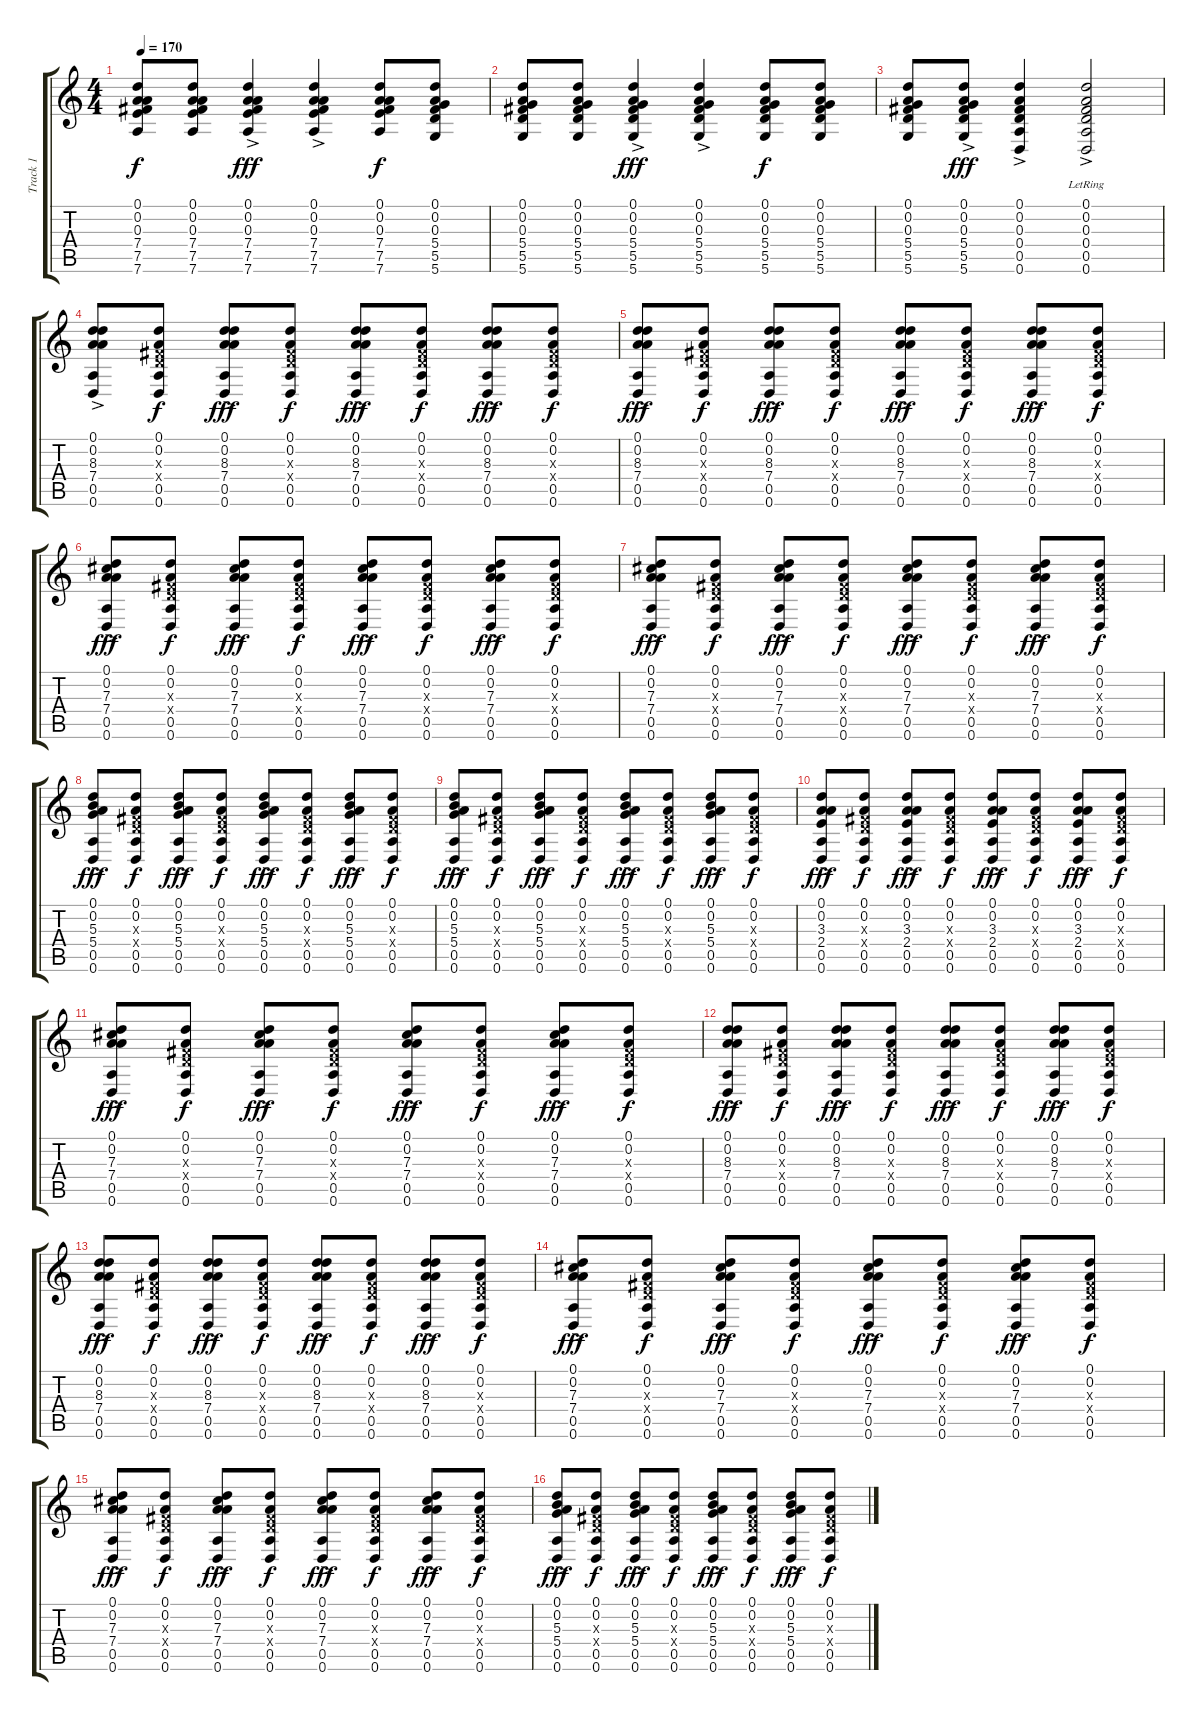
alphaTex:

\track ("Track 1" "Track 1") {instrument acousticguitarsteel}
\staff {score tabs}
\tuning (D4 A3 Gb3 D3 A2 D2) {hide}
\ts (4 4)
\tempo 170
\clef g2
\ks c
(0.1 0.2 0.3 7.4 7.5 7.6).8{dy f} (0.1 0.2 0.3 7.4 7.5 7.6).8 (0.1{ac} 0.2 0.3 7.4 7.5 7.6).4{dy fff} (0.1{ac} 0.2 0.3 7.4 7.5 7.6).4 (0.1 0.2 0.3 7.4 7.5 7.6).8{dy f} (0.1 0.2 0.3 5.4 5.5 5.6).8 |
(0.1 0.2 0.3 5.4 5.5 5.6).8 (0.1 0.2 0.3 5.4 5.5 5.6).8 (0.1{ac} 0.2 0.3 5.4 5.5 5.6).4{dy fff} (0.1{ac} 0.2 0.3 5.4 5.5 5.6).4 (0.1 0.2 0.3 5.4 5.5 5.6).8{dy f} (0.1 0.2 0.3 5.4 5.5 5.6).8 |
(0.1 0.2 0.3 5.4 5.5 5.6).8 (0.1{ac} 0.2 0.3 5.4 5.5 5.6).8{dy fff} (0.1{ac} 0.2 0.3 0.4 0.5 0.6).4 (0.1 0.2{ac} 0.3{lr} 0.4{lr} 0.5 0.6).2 |
(0.1{ac} 0.2 8.3 7.4 0.5 0.6).8 (0.1 0.2 0.3{x} 0.4{x} 0.5 0.6).8{dy f} (0.1{ac} 0.2 8.3 7.4 0.5 0.6).8{dy fff} (0.1 0.2 0.3{x} 0.4{x} 0.5 0.6).8{dy f} (0.1{ac} 0.2 8.3 7.4 0.5 0.6).8{dy fff} (0.1 0.2 0.3{x} 0.4{x} 0.5 0.6).8{dy f} (0.1{ac} 0.2 8.3 7.4 0.5 0.6).8{dy fff} (0.1 0.2 0.3{x} 0.4{x} 0.5 0.6).8{dy f} |
(0.1{ac} 0.2 8.3 7.4 0.5 0.6).8{dy fff} (0.1 0.2 0.3{x} 0.4{x} 0.5 0.6).8{dy f} (0.1{ac} 0.2 8.3 7.4 0.5 0.6).8{dy fff} (0.1 0.2 0.3{x} 0.4{x} 0.5 0.6).8{dy f} (0.1{ac} 0.2 8.3 7.4 0.5 0.6).8{dy fff} (0.1 0.2 0.3{x} 0.4{x} 0.5 0.6).8{dy f} (0.1{ac} 0.2 8.3 7.4 0.5 0.6).8{dy fff} (0.1 0.2 0.3{x} 0.4{x} 0.5 0.6).8{dy f} |
(0.1{ac} 0.2 7.3 7.4 0.5 0.6).8{dy fff} (0.1 0.2 0.3{x} 0.4{x} 0.5 0.6).8{dy f} (0.1{ac} 0.2 7.3 7.4 0.5 0.6).8{dy fff} (0.1 0.2 0.3{x} 0.4{x} 0.5 0.6).8{dy f} (0.1{ac} 0.2 7.3 7.4 0.5 0.6).8{dy fff} (0.1 0.2 0.3{x} 0.4{x} 0.5 0.6).8{dy f} (0.1{ac} 0.2 7.3 7.4 0.5 0.6).8{dy fff} (0.1 0.2 0.3{x} 0.4{x} 0.5 0.6).8{dy f} |
(0.1{ac} 0.2 7.3 7.4 0.5 0.6).8{dy fff} (0.1 0.2 0.3{x} 0.4{x} 0.5 0.6).8{dy f} (0.1{ac} 0.2 7.3 7.4 0.5 0.6).8{dy fff} (0.1 0.2 0.3{x} 0.4{x} 0.5 0.6).8{dy f} (0.1{ac} 0.2 7.3 7.4 0.5 0.6).8{dy fff} (0.1 0.2 0.3{x} 0.4{x} 0.5 0.6).8{dy f} (0.1{ac} 0.2 7.3 7.4 0.5 0.6).8{dy fff} (0.1 0.2 0.3{x} 0.4{x} 0.5 0.6).8{dy f} |
(0.1{ac} 0.2 5.3 5.4 0.5 0.6).8{dy fff} (0.1 0.2 0.3{x} 0.4{x} 0.5 0.6).8{dy f} (0.1{ac} 0.2 5.3 5.4 0.5 0.6).8{dy fff} (0.1 0.2 0.3{x} 0.4{x} 0.5 0.6).8{dy f} (0.1{ac} 0.2 5.3 5.4 0.5 0.6).8{dy fff} (0.1 0.2 0.3{x} 0.4{x} 0.5 0.6).8{dy f} (0.1{ac} 0.2 5.3 5.4 0.5 0.6).8{dy fff} (0.1 0.2 0.3{x} 0.4{x} 0.5 0.6).8{dy f} |
(0.1{ac} 0.2 5.3 5.4 0.5 0.6).8{dy fff} (0.1 0.2 0.3{x} 0.4{x} 0.5 0.6).8{dy f} (0.1{ac} 0.2 5.3 5.4 0.5 0.6).8{dy fff} (0.1 0.2 0.3{x} 0.4{x} 0.5 0.6).8{dy f} (0.1{ac} 0.2 5.3 5.4 0.5 0.6).8{dy fff} (0.1 0.2 0.3{x} 0.4{x} 0.5 0.6).8{dy f} (0.1{ac} 0.2 5.3 5.4 0.5 0.6).8{dy fff} (0.1 0.2 0.3{x} 0.4{x} 0.5 0.6).8{dy f} |
(0.1{ac} 0.2 3.3 2.4 0.5 0.6).8{dy fff} (0.1 0.2 0.3{x} 0.4{x} 0.5 0.6).8{dy f} (0.1{ac} 0.2 3.3 2.4 0.5 0.6).8{dy fff} (0.1 0.2 0.3{x} 0.4{x} 0.5 0.6).8{dy f} (0.1{ac} 0.2 3.3 2.4 0.5 0.6).8{dy fff} (0.1 0.2 0.3{x} 0.4{x} 0.5 0.6).8{dy f} (0.1{ac} 0.2 3.3 2.4 0.5 0.6).8{dy fff} (0.1 0.2 0.3{x} 0.4{x} 0.5 0.6).8{dy f} |
(0.1{ac} 0.2 7.3 7.4 0.5 0.6).8{dy fff} (0.1 0.2 0.3{x} 0.4{x} 0.5 0.6).8{dy f} (0.1{ac} 0.2 7.3 7.4 0.5 0.6).8{dy fff} (0.1 0.2 0.3{x} 0.4{x} 0.5 0.6).8{dy f} (0.1{ac} 0.2 7.3 7.4 0.5 0.6).8{dy fff} (0.1 0.2 0.3{x} 0.4{x} 0.5 0.6).8{dy f} (0.1{ac} 0.2 7.3 7.4 0.5 0.6).8{dy fff} (0.1 0.2 0.3{x} 0.4{x} 0.5 0.6).8{dy f} |
(0.1{ac} 0.2 8.3 7.4 0.5 0.6).8{dy fff} (0.1 0.2 0.3{x} 0.4{x} 0.5 0.6).8{dy f} (0.1{ac} 0.2 8.3 7.4 0.5 0.6).8{dy fff} (0.1 0.2 0.3{x} 0.4{x} 0.5 0.6).8{dy f} (0.1{ac} 0.2 8.3 7.4 0.5 0.6).8{dy fff} (0.1 0.2 0.3{x} 0.4{x} 0.5 0.6).8{dy f} (0.1{ac} 0.2 8.3 7.4 0.5 0.6).8{dy fff} (0.1 0.2 0.3{x} 0.4{x} 0.5 0.6).8{dy f} |
(0.1{ac} 0.2 8.3 7.4 0.5 0.6).8{dy fff} (0.1 0.2 0.3{x} 0.4{x} 0.5 0.6).8{dy f} (0.1{ac} 0.2 8.3 7.4 0.5 0.6).8{dy fff} (0.1 0.2 0.3{x} 0.4{x} 0.5 0.6).8{dy f} (0.1{ac} 0.2 8.3 7.4 0.5 0.6).8{dy fff} (0.1 0.2 0.3{x} 0.4{x} 0.5 0.6).8{dy f} (0.1{ac} 0.2 8.3 7.4 0.5 0.6).8{dy fff} (0.1 0.2 0.3{x} 0.4{x} 0.5 0.6).8{dy f} |
(0.1{ac} 0.2 7.3 7.4 0.5 0.6).8{dy fff} (0.1 0.2 0.3{x} 0.4{x} 0.5 0.6).8{dy f} (0.1{ac} 0.2 7.3 7.4 0.5 0.6).8{dy fff} (0.1 0.2 0.3{x} 0.4{x} 0.5 0.6).8{dy f} (0.1{ac} 0.2 7.3 7.4 0.5 0.6).8{dy fff} (0.1 0.2 0.3{x} 0.4{x} 0.5 0.6).8{dy f} (0.1{ac} 0.2 7.3 7.4 0.5 0.6).8{dy fff} (0.1 0.2 0.3{x} 0.4{x} 0.5 0.6).8{dy f} |
(0.1{ac} 0.2 7.3 7.4 0.5 0.6).8{dy fff} (0.1 0.2 0.3{x} 0.4{x} 0.5 0.6).8{dy f} (0.1{ac} 0.2 7.3 7.4 0.5 0.6).8{dy fff} (0.1 0.2 0.3{x} 0.4{x} 0.5 0.6).8{dy f} (0.1{ac} 0.2 7.3 7.4 0.5 0.6).8{dy fff} (0.1 0.2 0.3{x} 0.4{x} 0.5 0.6).8{dy f} (0.1{ac} 0.2 7.3 7.4 0.5 0.6).8{dy fff} (0.1 0.2 0.3{x} 0.4{x} 0.5 0.6).8{dy f} |
(0.1{ac} 0.2 5.3 5.4 0.5 0.6).8{dy fff} (0.1 0.2 0.3{x} 0.4{x} 0.5 0.6).8{dy f} (0.1{ac} 0.2 5.3 5.4 0.5 0.6).8{dy fff} (0.1 0.2 0.3{x} 0.4{x} 0.5 0.6).8{dy f} (0.1{ac} 0.2 5.3 5.4 0.5 0.6).8{dy fff} (0.1 0.2 0.3{x} 0.4{x} 0.5 0.6).8{dy f} (0.1{ac} 0.2 5.3 5.4 0.5 0.6).8{dy fff} (0.1 0.2 0.3{x} 0.4{x} 0.5 0.6).8{dy f}
